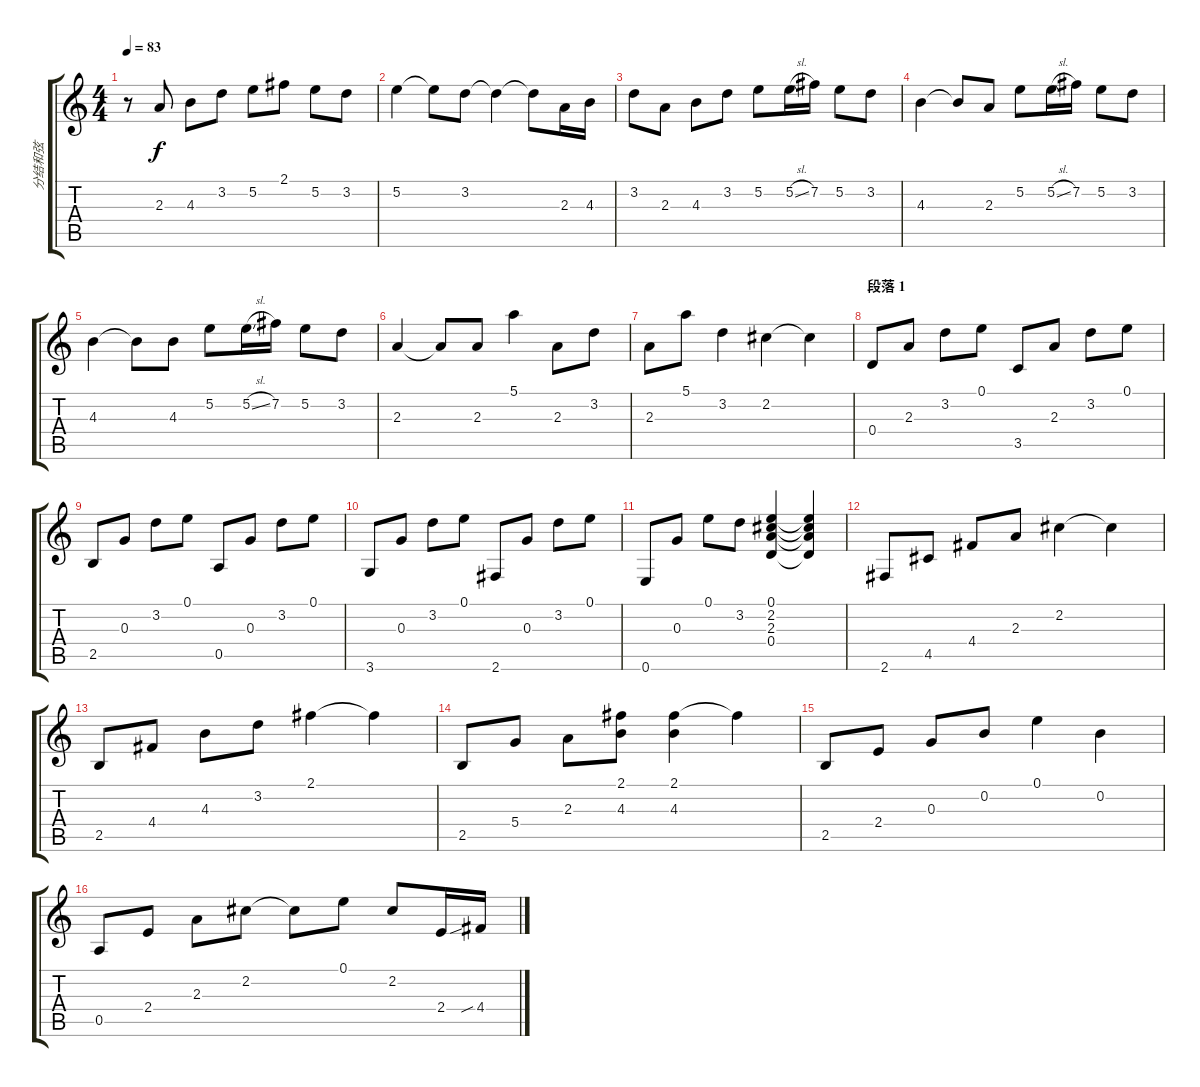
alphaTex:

\track ("分结和弦" "分结和弦") {instrument acousticguitarnylon}
\staff {score tabs}
\tuning (E4 B3 G3 D3 A2 E2) {hide}
\ts (4 4)
\tempo 83
\clef g2
\ks c
r.8{dy f instrument acousticguitarnylon} 2.3.8 4.3.8 3.2.8 5.2.8 2.1.8 5.2.8 3.2.8 |
5.2.4 5.2{t}.8 3.2.8 3.2{t}.4 3.2{t}.8 2.3.16 4.3.16 |
3.2.8 2.3.8 4.3.8 3.2.8 5.2.8 5.2{sl}.16 7.2.16 5.2.8 3.2.8 |
4.3.4 4.3{t}.8 2.3.8 5.2.8 5.2{sl}.16 7.2.16 5.2.8 3.2.8 |
4.3.4 4.3{t}.8 4.3.8 5.2.8 5.2{sl}.16 7.2.16 5.2.8 3.2.8 |
2.3.4 2.3{t}.8 2.3.8 5.1.4 2.3.8 3.2.8 |
2.3.8 5.1.8 3.2.4 2.2.4 2.2{t}.4 |
\section ("" "段落 1")
0.4.8 2.3.8 3.2.8 0.1.8 3.5.8 2.3.8 3.2.8 0.1.8 |
2.5.8 0.3.8 3.2.8 0.1.8 0.5.8 0.3.8 3.2.8 0.1.8 |
3.6.8 0.3.8 3.2.8 0.1.8 2.6.8 0.3.8 3.2.8 0.1.8 |
0.6.8 0.3.8 0.1.8 3.2.8 (0.1 2.2 2.3 0.4).4 (0.1{t} 2.2{t} 2.3{t} 0.4{t}).4 |
2.6.8 4.5.8 4.4.8 2.3.8 2.2.4 2.2{t}.4 |
2.5.8 4.4.8 4.3.8 3.2.8 2.1.4 2.1{t}.4 |
2.5.8 5.4.8 2.3.8 (2.1 4.3).8 (2.1 4.3).4 2.1{t}.4 |
2.5.8 2.4.8 0.3.8 0.2.8 0.1.4 0.2.4 |
0.5.8 2.4.8 2.3.8 2.2.8 2.2{t}.8 0.1.8 2.2.8 2.4.16 4.4{sib}.16
